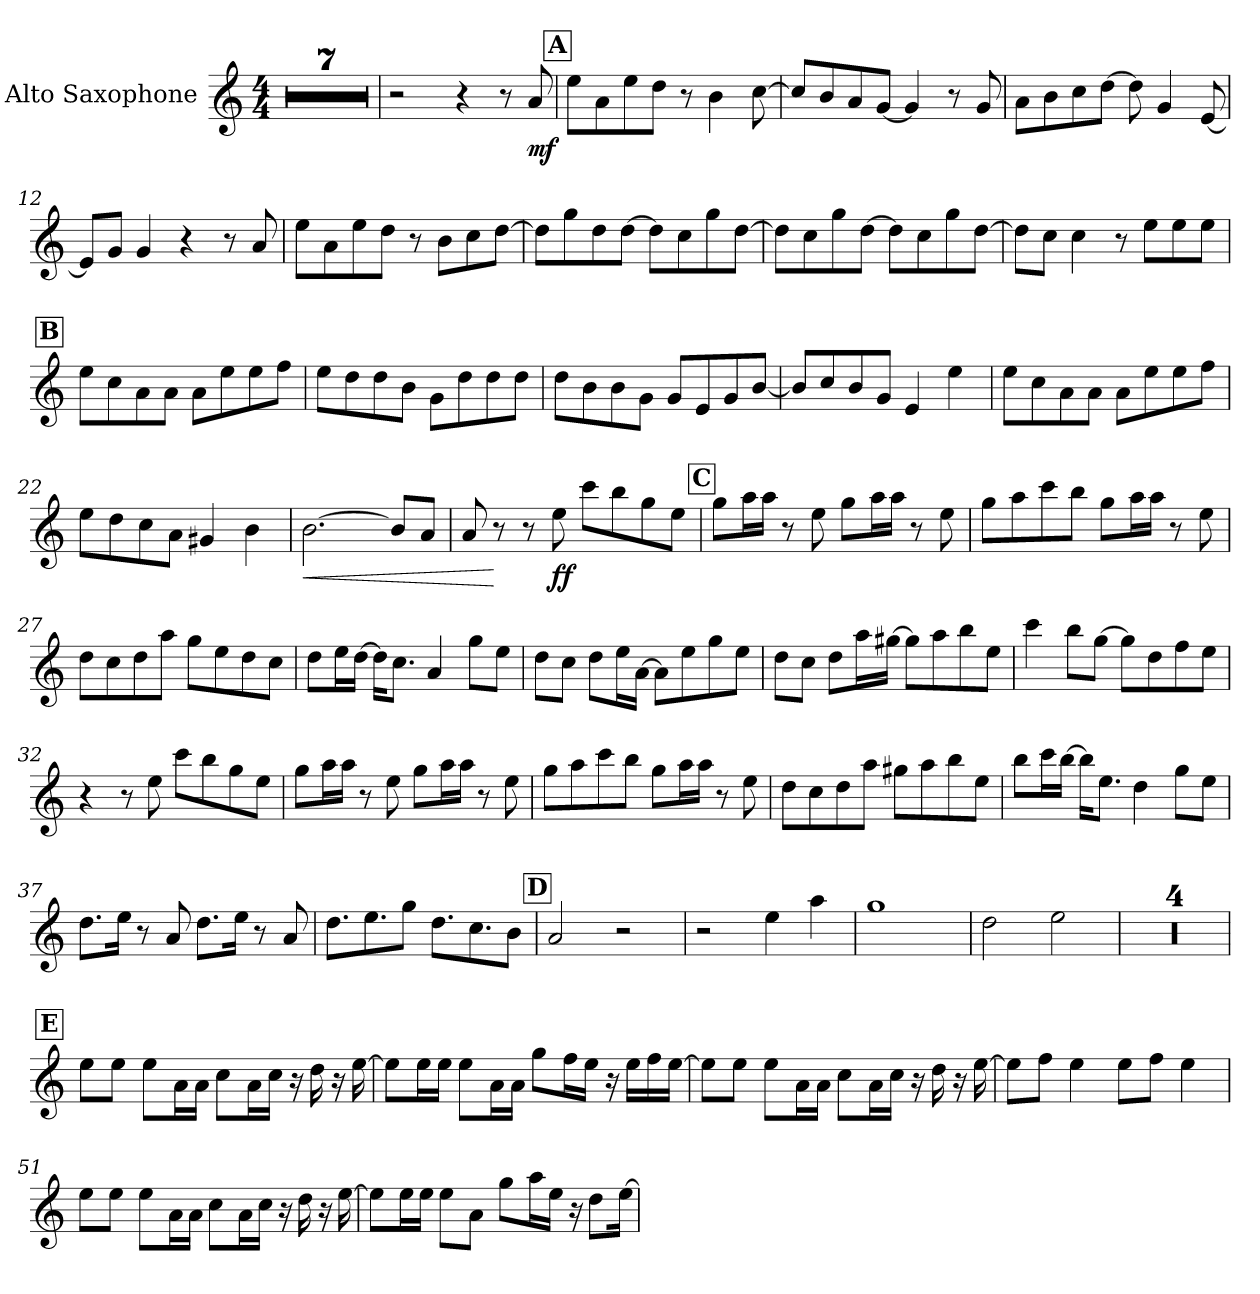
**kern	**dynam
*part1	*part1
*staff1	*staff1
*I"Alto Saxophone	*
*I'A. Sax.	*
*clefG2	*
*ITrd5c9	*
*k[b-e-a-]	*
*M4/4	*
*MM130	*
=1	=1
1r	.
=2	=2
1r	.
=3	=3
1r	.
=4	=4
1r	.
=5	=5
1r	.
=6	=6
1r	.
=7	=7
1r	.
=8	=8
2r	.
4r	.
8r	.
!	!LO:DY:b
8c/	mf
!!LO:REH:place=s1:a:B:fs=14:t=A
=9	=9
8g\L	.
8c\	.
8g\	.
8f\J	.
8r	.
4d\	.
[8e-\	.
=10	=10
8e-/L]	.
8d/	.
8c/	.
[8B-/J	.
4B-/]	.
8r	.
8B-/	.
=11	=11
8c\L	.
8d\	.
8e-\	.
[8f\J	.
8f\]	.
4B-/	.
[8G/	.
=12	=12
8G/L]	.
8B-/J	.
4B-/	.
4r	.
8r	.
8c/	.
=13	=13
8g\L	.
8c\	.
8g\	.
8f\J	.
8r	.
8d\L	.
8e-\	.
[8f\J	.
=14	=14
8f\L]	.
8b-\	.
8f\	.
[8f\J	.
8f\L]	.
8e-\	.
8b-\	.
[8f\J	.
=15	=15
8f\L]	.
8e-\	.
8b-\	.
[8f\J	.
8f\L]	.
8e-\	.
8b-\	.
[8f\J	.
=16	=16
8f\L]	.
8e-\J	.
4e-\	.
8r	.
8g\L	.
8g\	.
8g\J	.
!!LO:REH:place=s1:a:B:fs=14:t=B
=17	=17
8g\L	.
8e-\	.
8c\	.
8c\J	.
8c\L	.
8g\	.
8g\	.
8a-\J	.
=18	=18
8g\L	.
8f\	.
8f\	.
8d\J	.
8B-\L	.
8f\	.
8f\	.
8f\J	.
=19	=19
8f\L	.
8d\	.
8d\	.
8B-\J	.
8B-/L	.
8G/	.
8B-/	.
[8d/J	.
=20	=20
8d/L]	.
8e-/	.
8d/	.
8B-/J	.
4G/	.
4g\	.
=21	=21
8g\L	.
8e-\	.
8c\	.
8c\J	.
8c\L	.
8g\	.
8g\	.
8a-\J	.
=22	=22
8g\L	.
8f\	.
8e-\	.
8c\J	.
4Bn/	.
4d\	.
=23	=23
!	!LO:HP:b
[2.d\	<
8d/L]	.
8c/J	.
=24	=24
8c/	.
8r	[
8r	.
!	!LO:DY:b
8g\	ff
8ee-\L	.
8dd\	.
8b-\	.
8g\J	.
!!LO:REH:place=s1:a:B:fs=14:t=C
=25	=25
8b-\L	.
16cc\L	.
16cc\JJ	.
8r	.
8g\	.
8b-\L	.
16cc\L	.
16cc\JJ	.
8r	.
8g\	.
=26	=26
8b-\L	.
8cc\	.
8ee-\	.
8dd\J	.
8b-\L	.
16cc\L	.
16cc\JJ	.
8r	.
8g\	.
=27	=27
8f\L	.
8e-\	.
8f\	.
8cc\J	.
8b-\L	.
8g\	.
8f\	.
8e-\J	.
=28	=28
8f\L	.
16g\L	.
[16f\JJ	.
16f\KL]	.
8.e-\J	.
4c/	.
8b-\L	.
8g\J	.
=29	=29
8f\L	.
8e-\J	.
8f\L	.
16g\L	.
[16c\JJ	.
8c\L]	.
8g\	.
8b-\	.
8g\J	.
=30	=30
8f\L	.
8e-\J	.
8f\L	.
16cc\L	.
[16bn\JJ	.
8b\L]	.
8cc\	.
8dd\	.
8g\J	.
=31	=31
4ee-\	.
8dd\L	.
[8b-\J	.
8b-\L]	.
8f\	.
8a-\	.
8g\J	.
=32	=32
4r	.
8r	.
8g\	.
8ee-\L	.
8dd\	.
8b-\	.
8g\J	.
=33	=33
8b-\L	.
16cc\L	.
16cc\JJ	.
8r	.
8g\	.
8b-\L	.
16cc\L	.
16cc\JJ	.
8r	.
8g\	.
=34	=34
8b-\L	.
8cc\	.
8ee-\	.
8dd\J	.
8b-\L	.
16cc\L	.
16cc\JJ	.
8r	.
8g\	.
=35	=35
8f\L	.
8e-\	.
8f\	.
8cc\J	.
8bn\L	.
8cc\	.
8dd\	.
8g\J	.
=36	=36
8dd\L	.
16ee-\L	.
[16dd\JJ	.
16dd\KL]	.
8.g\J	.
4f\	.
8b-\L	.
8g\J	.
=37	=37
8.f\L	.
16g\Jk	.
8r	.
8c/	.
8.f\L	.
16g\Jk	.
8r	.
8c/	.
=38	=38
8.f\L	.
8.g\	.
8b-\J	.
8.f\L	.
8.e-\	.
8d\J	.
!!LO:REH:place=s1:a:B:fs=14:t=D
=39	=39
2c/	.
2r	.
=40	=40
2r	.
4g\	.
4cc\	.
=41	=41
1b-	.
=42	=42
2f\	.
2g\	.
=43	=43
1r	.
=44	=44
1r	.
=45	=45
1r	.
=46	=46
1r	.
!!LO:REH:place=s1:a:B:fs=14:t=E
=47	=47
8g\L	.
8g\J	.
8g\L	.
16c\L	.
16c\JJ	.
8e-\L	.
16c\L	.
16e-\JJ	.
16r	.
16f\	.
16r	.
[16g\	.
=48	=48
8g\L]	.
16g\L	.
16g\JJ	.
8g\L	.
16c\L	.
16c\JJ	.
8b-\L	.
16a-\L	.
16g\JJ	.
16r	.
16g\LL	.
16a-\	.
[16g\JJ	.
=49	=49
8g\L]	.
8g\J	.
8g\L	.
16c\L	.
16c\JJ	.
8e-\L	.
16c\L	.
16e-\JJ	.
16r	.
16f\	.
16r	.
[16g\	.
=50	=50
8g\L]	.
8a-\J	.
4g\	.
8g\L	.
8a-\J	.
4g\	.
=51	=51
8g\L	.
8g\J	.
8g\L	.
16c\L	.
16c\JJ	.
8e-\L	.
16c\L	.
16e-\JJ	.
16r	.
16f\	.
16r	.
[16g\	.
=52	=52
8g\L]	.
16g\L	.
16g\JJ	.
8g\L	.
8c\J	.
8b-\L	.
16cc\L	.
16g\JJ	.
16r	.
8f\L	.
[16g\Jk	.
=	=
*-	*-
